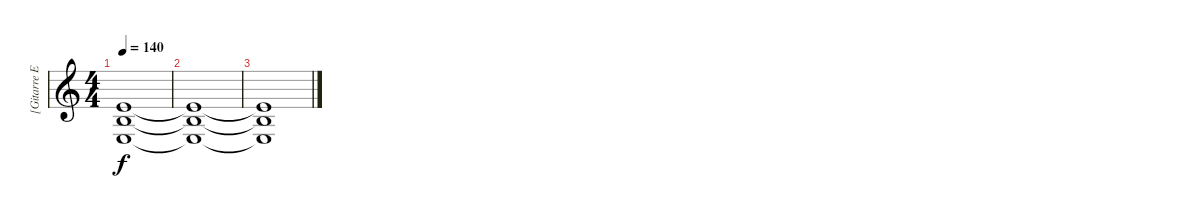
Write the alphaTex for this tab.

\track ("[Gitarre Effekt]" "[Gitarre E") {instrument distortionguitar}
\staff {score}
\tuning (E4 B3 G3 D3 A2 E2) {hide}
\ts (4 4)
\tempo 140
\clef g2
\ks c
(2.4{t} 2.5{t} 0.6{t}).1{dy f} |
(2.4{t} 2.5{t} 0.6{t}).1 |
(2.4{t} 2.5{t} 0.6{t}).1
